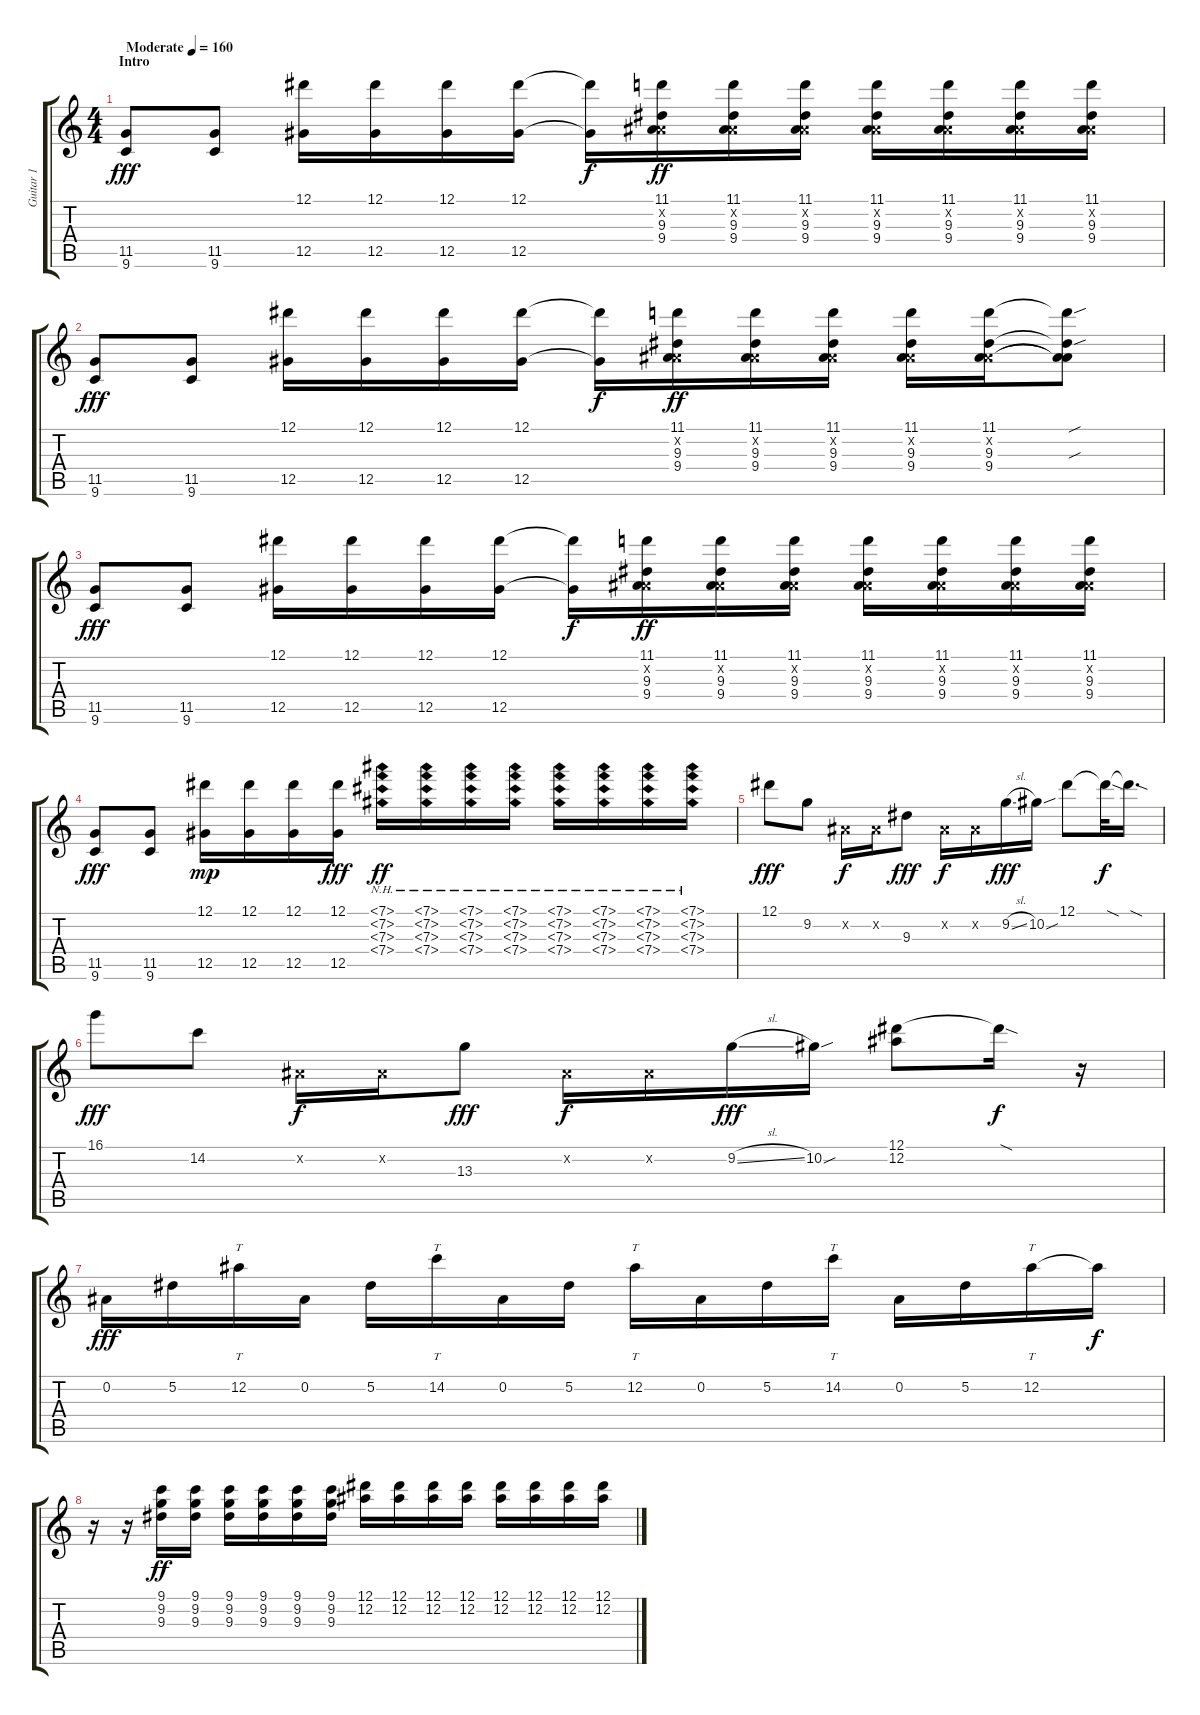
\track ("Guitar 1" "Guitar 1") {instrument electricguitarclean}
\staff {score tabs}
\tuning (Eb4 Bb3 Gb3 Db3 Ab2 Eb2) {hide}
\ts (4 4)
\section ("" "Intro")
\tempo (160 "Moderate")
\clef g2
\ks c
(11.5 9.6).8{dy fff instrument electricguitarclean} (11.5 9.6).8 (12.1 12.5).16 (12.1 12.5).16 (12.1 12.5).16 (12.1 12.5).16 (12.1{t} 12.5{t}).16{dy f} (11.1 0.2{x} 9.3 9.4).16{dy ff} (11.1 0.2{x} 9.3 9.4).16 (11.1 0.2{x} 9.3 9.4).16 (11.1 0.2{x} 9.3 9.4).16 (11.1 0.2{x} 9.3 9.4).16 (11.1 0.2{x} 9.3 9.4).16 (11.1 0.2{x} 9.3 9.4).16 |
(11.5 9.6).8{dy fff} (11.5 9.6).8 (12.1 12.5).16 (12.1 12.5).16 (12.1 12.5).16 (12.1 12.5).16 (12.1{t} 12.5{t}).16{dy f} (11.1 0.2{x} 9.3 9.4).16{dy ff} (11.1 0.2{x} 9.3 9.4).16 (11.1 0.2{x} 9.3 9.4).16 (11.1 0.2{x} 9.3 9.4).16 (11.1 0.2{x} 9.3 9.4).16 (11.1{sou t} 0.2{t} 9.3{sou t} 9.4{t}).8 |
(11.5 9.6).8{dy fff} (11.5 9.6).8 (12.1 12.5).16 (12.1 12.5).16 (12.1 12.5).16 (12.1 12.5).16 (12.1{t} 12.5{t}).16{dy f} (11.1 0.2{x} 9.3 9.4).16{dy ff} (11.1 0.2{x} 9.3 9.4).16 (11.1 0.2{x} 9.3 9.4).16 (11.1 0.2{x} 9.3 9.4).16 (11.1 0.2{x} 9.3 9.4).16 (11.1 0.2{x} 9.3 9.4).16 (11.1 0.2{x} 9.3 9.4).16 |
(11.5 9.6).8{dy fff} (11.5 9.6).8 (12.1 12.5).16{dy mp} (12.1 12.5).16 (12.1 12.5).16 (12.1 12.5).16{dy fff} (7.1{nh} 7.2{nh} 7.3{nh} 7.4{nh}).16{dy ff} (7.1{nh} 7.2{nh} 7.3{nh} 7.4{nh}).16 (7.1{nh} 7.2{nh} 7.3{nh} 7.4{nh}).16 (7.1{nh} 7.2{nh} 7.3{nh} 7.4{nh}).16 (7.1{nh} 7.2{nh} 7.3{nh} 7.4{nh}).16 (7.1{nh} 7.2{nh} 7.3{nh} 7.4{nh}).16 (7.1{nh} 7.2{nh} 7.3{nh} 7.4{nh}).16 (7.1{nh} 7.2{nh} 7.3{nh} 7.4{nh}).16 |
12.1.8{dy fff} 9.2.8 0.2{x}.16{dy f} 0.2{x}.16 9.3.8{dy fff} 0.2{x}.16{dy f} 0.2{x}.16 9.2{sl}.16{dy fff} 10.2{sou}.16 12.1.8 12.1{sod t}.32{dy f} 12.1{sod t}.16{d} |
16.1.8{dy fff} 14.2.8 0.2{x}.16{dy f} 0.2{x}.16 13.3.8{dy fff} 0.2{x}.16{dy f} 0.2{x}.16 9.2{sl}.16{dy fff} 10.2{sou}.16 (12.1 12.2).8 12.1{sod t}.16{dy f} r.16 |
0.2.16{dy fff} 5.2.16 12.2.16{tt} 0.2.16 5.2.16 14.2.16{tt} 0.2.16 5.2.16 12.2.16{tt} 0.2.16 5.2.16 14.2.16{tt} 0.2.16 5.2.16 12.2.16{tt} 12.2{t}.16{dy f} |
r.16 r.16 (9.1 9.2 9.3).16{dy ff} (9.1 9.2 9.3).16 (9.1 9.2 9.3).16 (9.1 9.2 9.3).16 (9.1 9.2 9.3).16 (9.1 9.2 9.3).16 (12.1 12.2).16 (12.1 12.2).16 (12.1 12.2).16 (12.1 12.2).16 (12.1 12.2).16 (12.1 12.2).16 (12.1 12.2).16 (12.1 12.2).16
